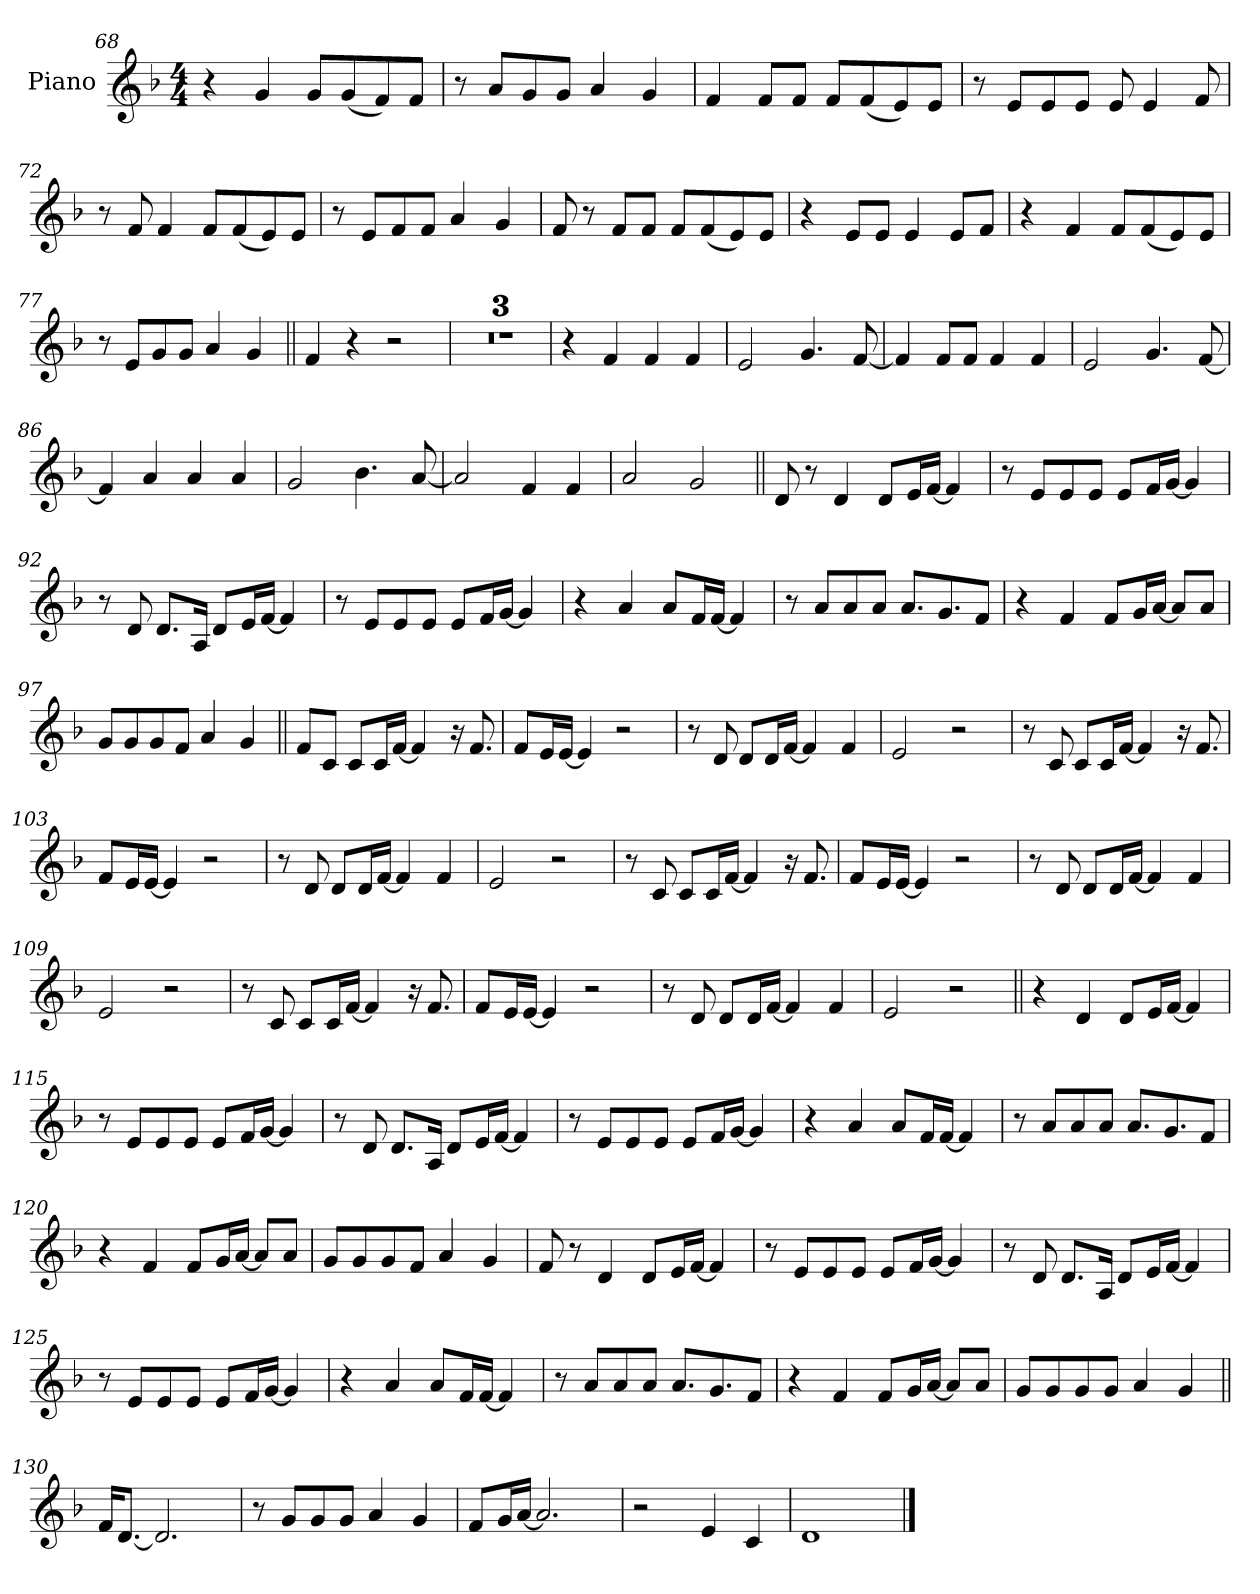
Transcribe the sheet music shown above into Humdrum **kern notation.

**kern
*part1
*staff1
*I"Piano
*I'Pno.
*clefG2
*k[b-]
*M4/4
=68
4r
4g
8gL
(8g
8f)
8fJ
=69
8r
8aL
8g
8gJ
4a
4g
=70
4f
8fL
8fJ
8fL
(8f
8e)
8eJ
=71
8r
8eL
8e
8eJ
8e
4e
8f
=72
8r
8f
4f
8fL
(8f
8e)
8eJ
=73
8r
8eL
8f
8fJ
4a
4g
=74
8f
8r
8fL
8fJ
8fL
(8f
8e)
8eJ
=75
4r
8eL
8eJ
4e
8eL
8fJ
=76
4r
4f
8fL
(8f
8e)
8eJ
=77
8r
8eL
8g
8gJ
4a
4g
=78||
4f
4r
2r
=79
1r
=80
1r
=81
1r
=82
4r
4f
4f
4f
=83
2e
4.g
[8f
=84
4f]
8fL
8fJ
4f
4f
=85
2e
4.g
[8f
=86
4f]
4a
4a
4a
=87
2g
4.b-
[8a
=88
2a]
4f
4f
=89
2a
2g
=90||
8d
8r
4d
8dL
16eL
[16fJJ
4f]
=91
8r
8eL
8e
8eJ
8eL
16fL
[16gJJ
4g]
=92
8r
8d
8.dL
16AJk
8dL
16eL
[16fJJ
4f]
=93
8r
8eL
8e
8eJ
8eL
16fL
[16gJJ
4g]
=94
4r
4a
8aL
16fL
[16fJJ
4f]
=95
8r
8aL
8a
8aJ
8.aL
8.g
8fJ
=96
4r
4f
8fL
16gL
[16aJJ
8aL]
8aJ
=97
8gL
8g
8g
8fJ
4a
4g
=98||
8fL
8c!J
8c!L
16c!L
[16f!JJ
4f!]
16r
8.f!
=99
8f!L
16e!L
[16e!JJ
4e!]
2r
=100
8r
8d!
8d!L
16d!L
[16f!JJ
4f!]
4f!
=101
2e!
2r
=102
8r
8c!
8c!L
16c!L
[16f!JJ
4f!]
16r
8.f!
=103
8f!L
16e!L
[16e!JJ
4e!]
2r
=104
8r
8d!
8d!L
16d!L
[16f!JJ
4f!]
4f!
=105
2e!
2r
=106
8r
8c!
8c!L
16c!L
[16f!JJ
4f!]
16r
8.f!
=107
8f!L
16e!L
[16e!JJ
4e!]
2r
=108
8r
8d!
8d!L
16d!L
[16f!JJ
4f!]
4f!
=109
2e!
2r
=110
8r
8c!
8c!L
16c!L
[16f!JJ
4f!]
16r
8.f!
=111
8f!L
16e!L
[16e!JJ
4e!]
2r
=112
8r
8d!
8d!L
16d!L
[16f!JJ
4f!]
4f!
=113
2e!
2r
=114||
4r
4d
8dL
16eL
[16fJJ
4f]
=115
8r
8eL
8e
8eJ
8eL
16fL
[16gJJ
4g]
=116
8r
8d
8.dL
16AJk
8dL
16eL
[16fJJ
4f]
=117
8r
8eL
8e
8eJ
8eL
16fL
[16gJJ
4g]
=118
4r
4a
8aL
16fL
[16fJJ
4f]
=119
8r
8aL
8a
8aJ
8.aL
8.g
8fJ
=120
4r
4f
8fL
16gL
[16aJJ
8aL]
8aJ
=121
8gL
8g
8g
8fJ
4a
4g
=122
8f
8r
4d
8dL
16eL
[16fJJ
4f]
=123
8r
8eL
8e
8eJ
8eL
16fL
[16gJJ
4g]
=124
8r
8d
8.dL
16AJk
8dL
16eL
[16fJJ
4f]
=125
8r
8eL
8e
8eJ
8eL
16fL
[16gJJ
4g]
=126
4r
4a
8aL
16fL
[16fJJ
4f]
=127
8r
8aL
8a
8aJ
8.aL
8.g
8fJ
=128
4r
4f
8fL
16gL
[16aJJ
8aL]
8aJ
=129
8gL
8g
8g
8gJ
4a
4g
=130||
16fKL
[8.dJ
2.d]
=131
8r
8gL
8g
8gJ
4a
4g
=132
8fL
16gL
[16aJJ
2.a]
=133
2r
4e
4c
=134
1d
==
*-
